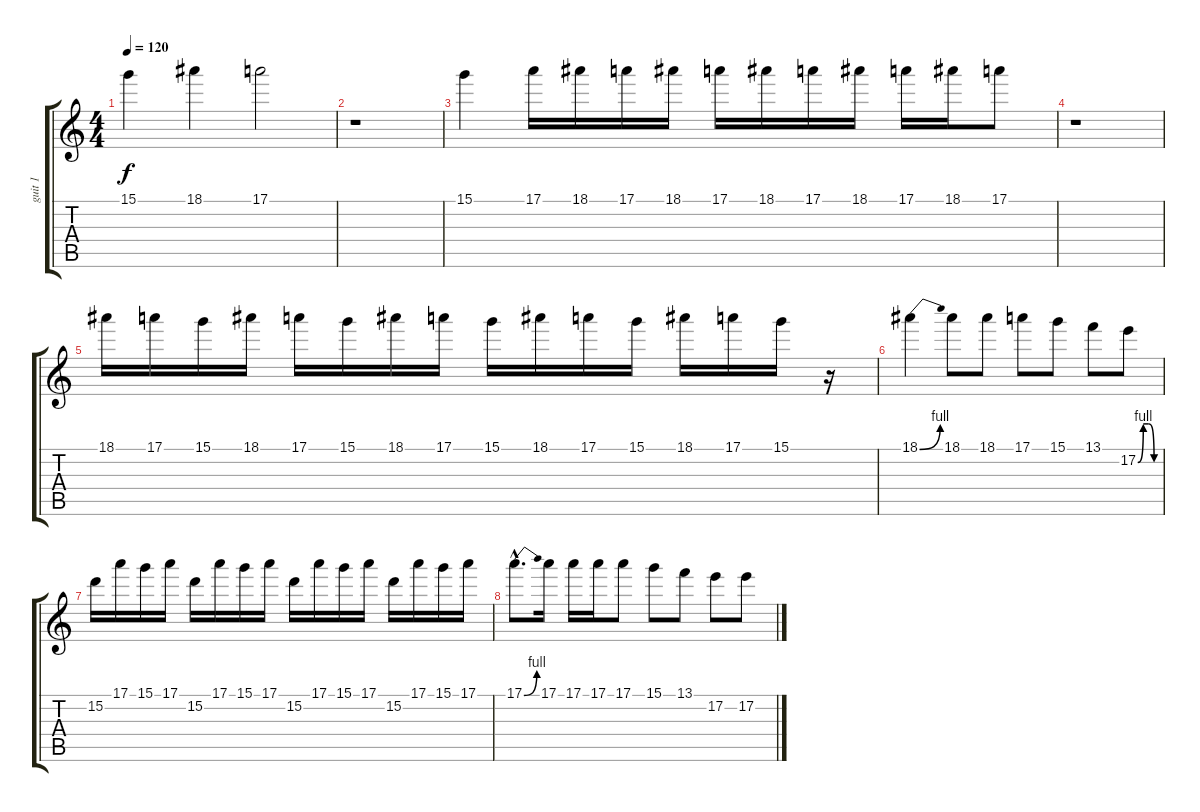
\track ("guit 1" "guit 1") {instrument overdrivenguitar}
\staff {score tabs}
\tuning (E4 B3 G3 D3 A2 E2) {hide}
\ts (4 4)
\tempo 120
\clef g2
\ks c
15.1.4{dy f} 18.1.4 17.1.2 |
r.1 |
15.1.4 17.1.16 18.1.16 17.1.16 18.1.16 17.1.16 18.1.16 17.1.16 18.1.16 17.1.16 18.1.16 17.1.8 |
r.1 |
18.1.16 17.1.16 15.1.16 18.1.16 17.1.16 15.1.16 18.1.16 17.1.16 15.1.16 18.1.16 17.1.16 15.1.16 18.1.16 17.1.16 15.1.16 r.16 |
18.1{be (bend 0 0 60 4)}.4 18.1.8 18.1.8 17.1.8 15.1.8 13.1.8 17.2{be (custom 0 0 15 4 30 4 45 0 60 0)}.8 |
15.2.16 17.1.16 15.1.16 17.1.16 15.2.16 17.1.16 15.1.16 17.1.16 15.2.16 17.1.16 15.1.16 17.1.16 15.2.16 17.1.16 15.1.16 17.1.16 |
17.1{be (bend 0 0 60 4) hac}.8{d} 17.1.16 17.1.16 17.1.16 17.1.8 15.1.8 13.1.8 17.2.8 17.2.8
